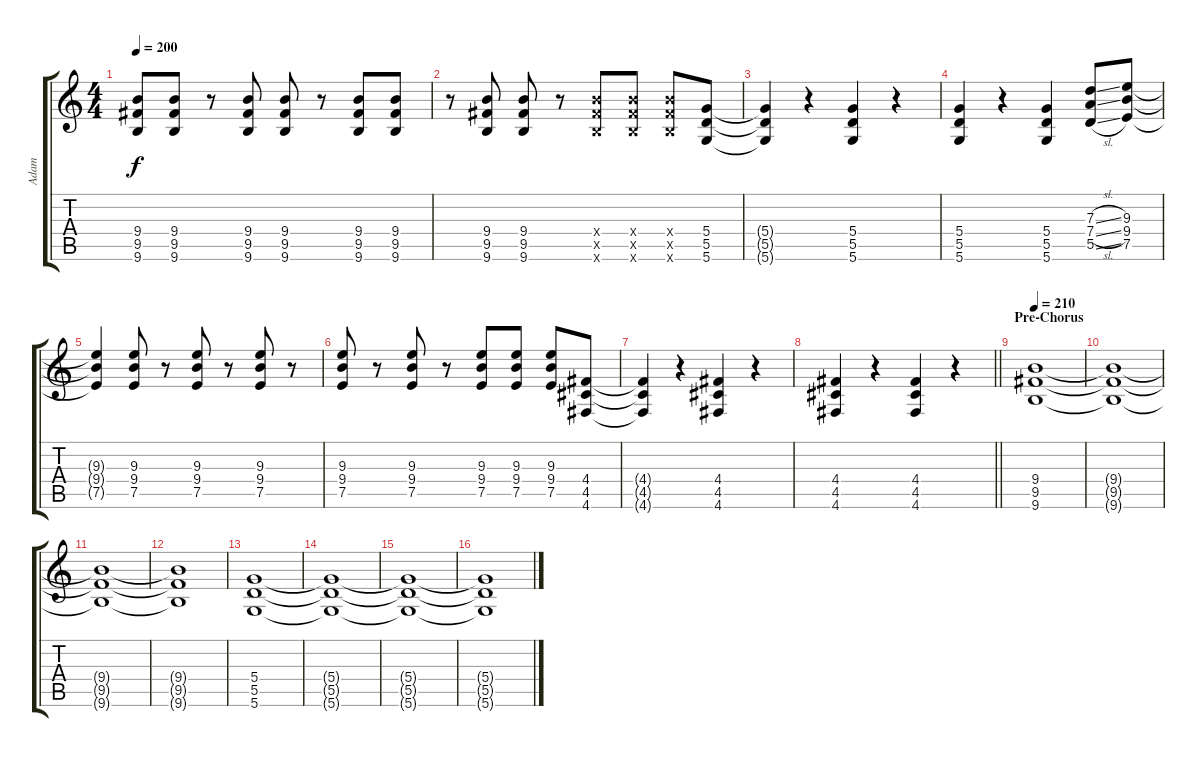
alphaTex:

\track ("Adam" "Adam") {instrument distortionguitar}
\staff {score tabs}
\tuning (E4 B3 G3 D3 A2 D2) {hide}
\ts (4 4)
\tempo 200
\clef g2
\ks c
(9.4 9.5 9.6).8{dy f} (9.4 9.5 9.6).8 r.8 (9.4 9.5 9.6).8 (9.4 9.5 9.6).8 r.8 (9.4 9.5 9.6).8 (9.4 9.5 9.6).8 |
r.8 (9.4 9.5 9.6).8 (9.4 9.5 9.6).8 r.8 (9.4{x} 9.5{x} 9.6{x}).8 (9.4{x} 9.5{x} 9.6{x}).8 (9.4{x} 9.5{x} 9.6{x}).8 (5.4 5.5 5.6).8 |
(5.4{t} 5.5{t} 5.6{t}).4 r.4 (5.4 5.5 5.6).4 r.4 |
(5.4 5.5 5.6).4 r.4 (5.4 5.5 5.6).4 (7.3{sl} 7.4{sl} 5.5{sl}).8 (9.3 9.4 7.5).8 |
(9.3{t} 9.4{t} 7.5{t}).4 (9.3 9.4 7.5).8 r.8 (9.3 9.4 7.5).8 r.8 (9.3 9.4 7.5).8 r.8 |
(9.3 9.4 7.5).8 r.8 (9.3 9.4 7.5).8 r.8 (9.3 9.4 7.5).8 (9.3 9.4 7.5).8 (9.3 9.4 7.5).8 (4.4 4.5 4.6).8 |
(4.4{t} 4.5{t} 4.6{t}).4 r.4 (4.4 4.5 4.6).4 r.4 |
\barLineRight lightlight
(4.4 4.5 4.6).4 r.4 (4.4 4.5 4.6).4 r.4 |
\section ("" "Pre-Chorus")
\tempo 210
(9.4 9.5 9.6).1 |
(9.4{t} 9.5{t} 9.6{t}).1 |
(9.4{t} 9.5{t} 9.6{t}).1 |
(9.4{t} 9.5{t} 9.6{t}).1 |
(5.4 5.5 5.6).1 |
(5.4{t} 5.5{t} 5.6{t}).1 |
(5.4{t} 5.5{t} 5.6{t}).1 |
(5.4{t} 5.5{t} 5.6{t}).1
